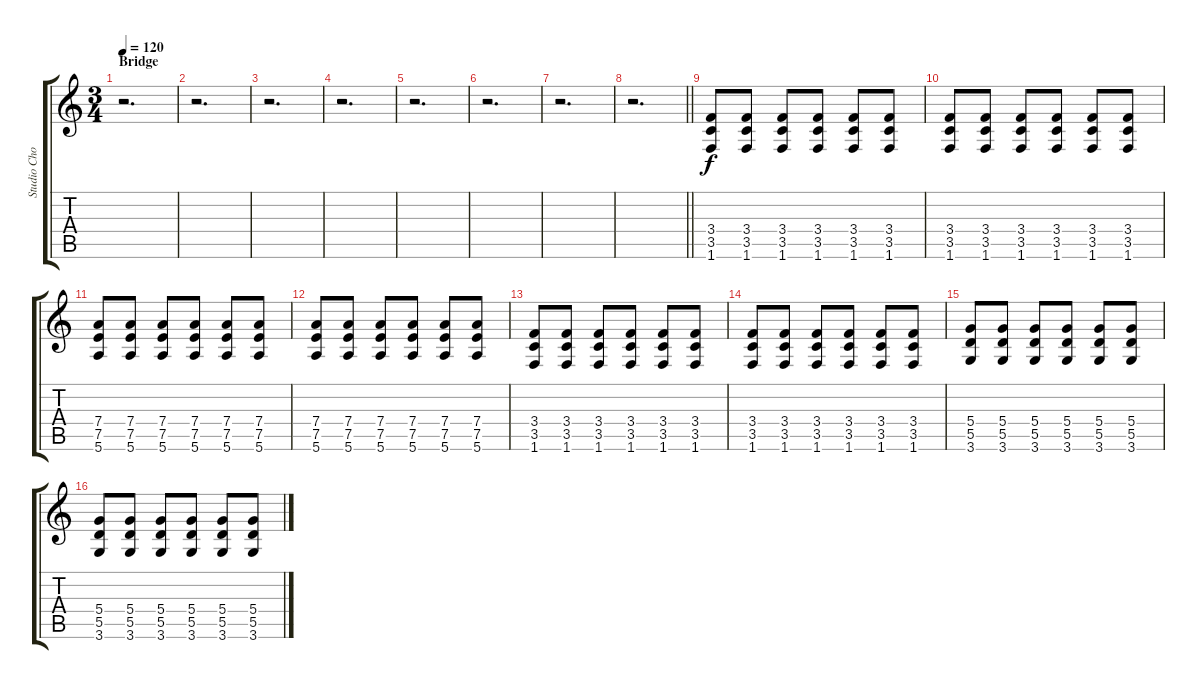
\track ("Studio Chorus Dub" "Studio Cho") {instrument distortionguitar}
\staff {score tabs}
\tuning (E4 B3 G3 D3 A2 E2) {hide}
\ts (3 4)
\section ("" "Bridge")
\tempo 120
\clef g2
\ks c
r.2{d dy f} |
r.2{d} |
r.2{d} |
r.2{d} |
r.2{d} |
r.2{d} |
r.2{d} |
\barLineRight lightlight
r.2{d} |
(3.4 3.5 1.6).8 (3.4 3.5 1.6).8 (3.4 3.5 1.6).8 (3.4 3.5 1.6).8 (3.4 3.5 1.6).8 (3.4 3.5 1.6).8 |
(3.4 3.5 1.6).8 (3.4 3.5 1.6).8 (3.4 3.5 1.6).8 (3.4 3.5 1.6).8 (3.4 3.5 1.6).8 (3.4 3.5 1.6).8 |
(7.4 7.5 5.6).8 (7.4 7.5 5.6).8 (7.4 7.5 5.6).8 (7.4 7.5 5.6).8 (7.4 7.5 5.6).8 (7.4 7.5 5.6).8 |
(7.4 7.5 5.6).8 (7.4 7.5 5.6).8 (7.4 7.5 5.6).8 (7.4 7.5 5.6).8 (7.4 7.5 5.6).8 (7.4 7.5 5.6).8 |
(3.4 3.5 1.6).8 (3.4 3.5 1.6).8 (3.4 3.5 1.6).8 (3.4 3.5 1.6).8 (3.4 3.5 1.6).8 (3.4 3.5 1.6).8 |
(3.4 3.5 1.6).8 (3.4 3.5 1.6).8 (3.4 3.5 1.6).8 (3.4 3.5 1.6).8 (3.4 3.5 1.6).8 (3.4 3.5 1.6).8 |
(5.4 5.5 3.6).8 (5.4 5.5 3.6).8 (5.4 5.5 3.6).8 (5.4 5.5 3.6).8 (5.4 5.5 3.6).8 (5.4 5.5 3.6).8 |
(5.4 5.5 3.6).8 (5.4 5.5 3.6).8 (5.4 5.5 3.6).8 (5.4 5.5 3.6).8 (5.4 5.5 3.6).8 (5.4 5.5 3.6).8
